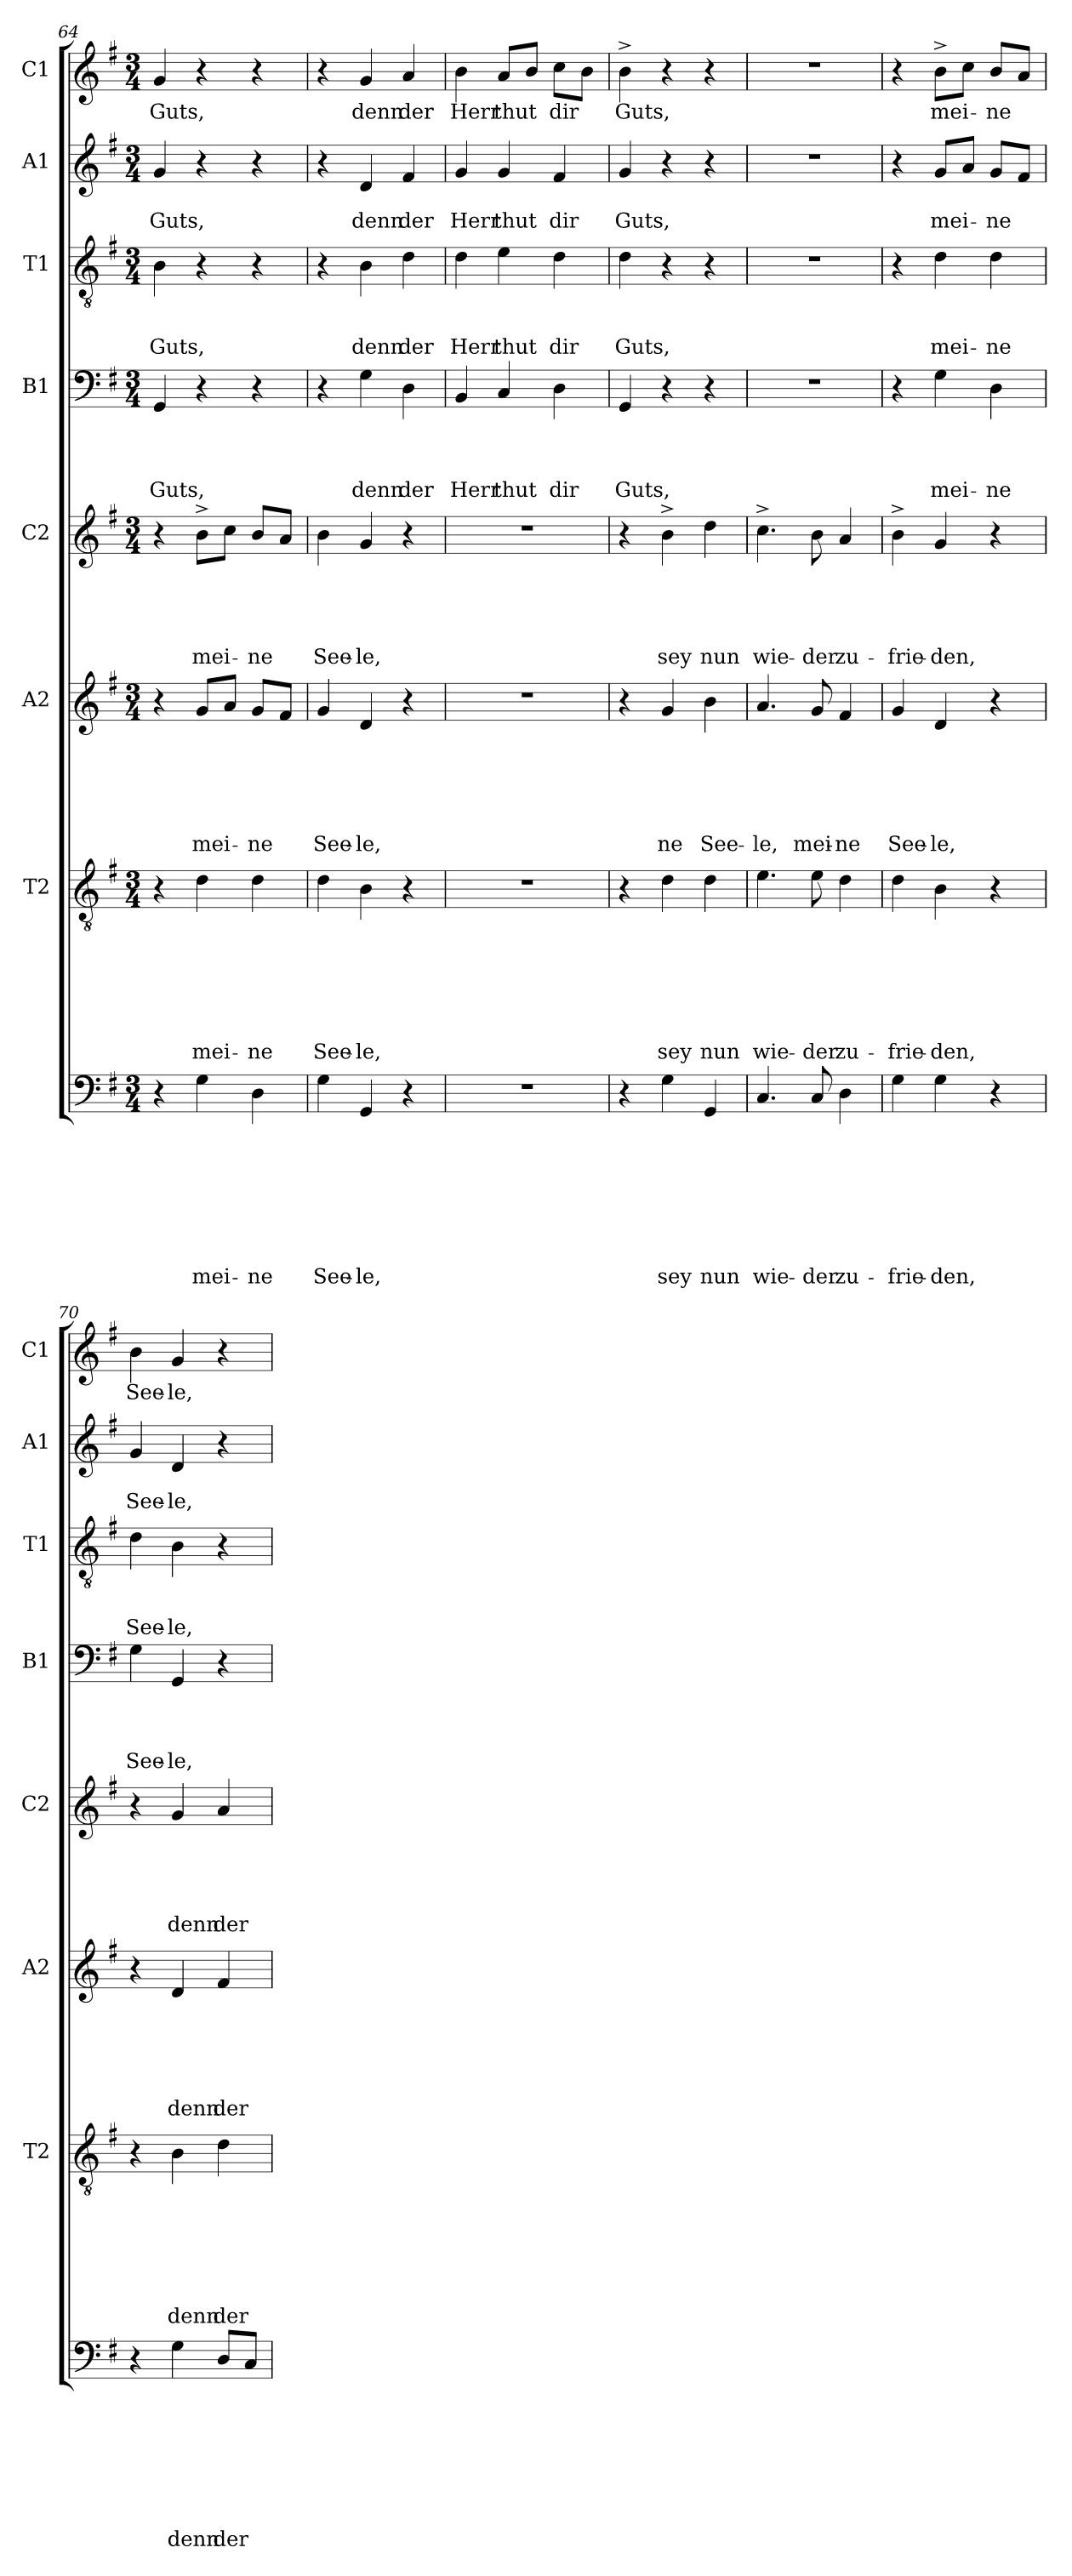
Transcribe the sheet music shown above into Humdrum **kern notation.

**kern	**text	**text	**text	**text	**text	**text	**text	**text	**kern	**text	**text	**text	**text	**text	**text	**text	**kern	**text	**text	**text	**text	**text	**text	**kern	**text	**text	**text	**text	**text	**kern	**text	**text	**text	**text	**kern	**text	**text	**text	**kern	**text	**text	**kern	**text
*part8	*part8	*part8	*part8	*part8	*part8	*part8	*part8	*part8	*part7	*part7	*part7	*part7	*part7	*part7	*part7	*part7	*part6	*part6	*part6	*part6	*part6	*part6	*part6	*part5	*part5	*part5	*part5	*part5	*part5	*part4	*part4	*part4	*part4	*part4	*part3	*part3	*part3	*part3	*part2	*part2	*part2	*part1	*part1
*staff8	*staff8	*staff8	*staff8	*staff8	*staff8	*staff8	*staff8	*staff8	*staff7	*staff7	*staff7	*staff7	*staff7	*staff7	*staff7	*staff7	*staff6	*staff6	*staff6	*staff6	*staff6	*staff6	*staff6	*staff5	*staff5	*staff5	*staff5	*staff5	*staff5	*staff4	*staff4	*staff4	*staff4	*staff4	*staff3	*staff3	*staff3	*staff3	*staff2	*staff2	*staff2	*staff1	*staff1
*	*	*	*	*	*	*	*	*	*I"T2	*	*	*	*	*	*	*	*I"A2	*	*	*	*	*	*	*I"C2	*	*	*	*	*	*I"B1	*	*	*	*	*I"T1	*	*	*	*I"A1	*	*	*I"C1	*
*	*	*	*	*	*	*	*	*	*I'T2	*	*	*	*	*	*	*	*I'A2	*	*	*	*	*	*	*I'C2	*	*	*	*	*	*I'B1	*	*	*	*	*I'T1	*	*	*	*I'A1	*	*	*I'C1	*
*clefF4	*	*	*	*	*	*	*	*	*clefGv2	*	*	*	*	*	*	*	*clefG2	*	*	*	*	*	*	*clefG2	*	*	*	*	*	*clefF4	*	*	*	*	*clefGv2	*	*	*	*clefG2	*	*	*clefG2	*
*k[f#]	*	*	*	*	*	*	*	*	*k[f#]	*	*	*	*	*	*	*	*k[f#]	*	*	*	*	*	*	*k[f#]	*	*	*	*	*	*k[f#]	*	*	*	*	*k[f#]	*	*	*	*k[f#]	*	*	*k[f#]	*
*G:	*	*	*	*	*	*	*	*	*G:	*	*	*	*	*	*	*	*G:	*	*	*	*	*	*	*G:	*	*	*	*	*	*G:	*	*	*	*	*G:	*	*	*	*G:	*	*	*G:	*
*M3/4	*	*	*	*	*	*	*	*	*M3/4	*	*	*	*	*	*	*	*M3/4	*	*	*	*	*	*	*M3/4	*	*	*	*	*	*M3/4	*	*	*	*	*M3/4	*	*	*	*M3/4	*	*	*M3/4	*
=64	=64	=64	=64	=64	=64	=64	=64	=64	=64	=64	=64	=64	=64	=64	=64	=64	=64	=64	=64	=64	=64	=64	=64	=64	=64	=64	=64	=64	=64	=64	=64	=64	=64	=64	=64	=64	=64	=64	=64	=64	=64	=64	=64
!	!	!	!	!	!	!	!	!	!	!	!	!	!	!	!	!	!	!	!	!	!	!	!	!	!	!	!	!	!	!	!	!	!	!LO:LY:b	!	!	!	!LO:LY:b	!	!	!LO:LY:b	!	!LO:LY:b
4r	.	.	.	.	.	.	.	.	4r	.	.	.	.	.	.	.	4r	.	.	.	.	.	.	4r	.	.	.	.	.	4GG/	.	.	.	Guts,	4B\	.	.	Guts,	4g/	.	Guts,	4g/	Guts,
!	!	!	!	!	!	!	!	!LO:LY:b	!	!	!	!	!	!	!	!LO:LY:b	!	!	!	!	!	!	!LO:LY:b	!	!	!	!	!	!LO:LY:b	!	!	!	!	!	!	!	!	!	!	!	!	!	!
4G\	.	.	.	.	.	.	.	mei-	4d\	.	.	.	.	.	.	mei-	8g/L	.	.	.	.	.	mei-	8b^>\L	.	.	.	.	mei-	4r	.	.	.	.	4r	.	.	.	4r	.	.	4r	.
.	.	.	.	.	.	.	.	.	.	.	.	.	.	.	.	.	8a/J	.	.	.	.	.	.	8cc\J	.	.	.	.	.	.	.	.	.	.	.	.	.	.	.	.	.	.	.
!	!	!	!	!	!	!	!	!LO:LY:b	!	!	!	!	!	!	!	!LO:LY:b	!	!	!	!	!	!	!LO:LY:b	!	!	!	!	!	!LO:LY:b	!	!	!	!	!	!	!	!	!	!	!	!	!	!
4D\	.	.	.	.	.	.	.	-ne	4d\	.	.	.	.	.	.	-ne	8g/L	.	.	.	.	.	-ne	8b/L	.	.	.	.	-ne	4r	.	.	.	.	4r	.	.	.	4r	.	.	4r	.
.	.	.	.	.	.	.	.	.	.	.	.	.	.	.	.	.	8f#/J	.	.	.	.	.	.	8a/J	.	.	.	.	.	.	.	.	.	.	.	.	.	.	.	.	.	.	.
=65	=65	=65	=65	=65	=65	=65	=65	=65	=65	=65	=65	=65	=65	=65	=65	=65	=65	=65	=65	=65	=65	=65	=65	=65	=65	=65	=65	=65	=65	=65	=65	=65	=65	=65	=65	=65	=65	=65	=65	=65	=65	=65	=65
!	!	!	!	!	!	!	!	!LO:LY:b	!	!	!	!	!	!	!	!LO:LY:b	!	!	!	!	!	!	!LO:LY:b	!	!	!	!	!	!LO:LY:b	!	!	!	!	!	!	!	!	!	!	!	!	!	!
4G\	.	.	.	.	.	.	.	See-	4d\	.	.	.	.	.	.	See-	4g/	.	.	.	.	.	See-	4b\	.	.	.	.	See-	4r	.	.	.	.	4r	.	.	.	4r	.	.	4r	.
!	!	!	!	!	!	!	!	!LO:LY:b	!	!	!	!	!	!	!	!LO:LY:b	!	!	!	!	!	!	!LO:LY:b	!	!	!	!	!	!LO:LY:b	!	!	!	!	!LO:LY:b	!	!	!	!LO:LY:b	!	!	!LO:LY:b	!	!LO:LY:b
4GG/	.	.	.	.	.	.	.	-le,	4B\	.	.	.	.	.	.	-le,	4d/	.	.	.	.	.	-le,	4g/	.	.	.	.	-le,	4G\	.	.	.	denn	4B\	.	.	denn	4d/	.	denn	4g/	denn
!	!	!	!	!	!	!	!	!	!	!	!	!	!	!	!	!	!	!	!	!	!	!	!	!	!	!	!	!	!	!	!	!	!	!LO:LY:b	!	!	!	!LO:LY:b	!	!	!LO:LY:b	!	!LO:LY:b
4r	.	.	.	.	.	.	.	.	4r	.	.	.	.	.	.	.	4r	.	.	.	.	.	.	4r	.	.	.	.	.	4D\	.	.	.	der	4d\	.	.	der	4f#/	.	der	4a/	der
=66	=66	=66	=66	=66	=66	=66	=66	=66	=66	=66	=66	=66	=66	=66	=66	=66	=66	=66	=66	=66	=66	=66	=66	=66	=66	=66	=66	=66	=66	=66	=66	=66	=66	=66	=66	=66	=66	=66	=66	=66	=66	=66	=66
!LO:N:vis=1	!	!	!	!	!	!	!	!	!LO:N:vis=1	!	!	!	!	!	!	!	!LO:N:vis=1	!	!	!	!	!	!	!LO:N:vis=1	!	!	!	!	!	!	!	!	!	!LO:LY:b	!	!	!	!LO:LY:b	!	!	!LO:LY:b	!	!LO:LY:b
2.r	.	.	.	.	.	.	.	.	2.r	.	.	.	.	.	.	.	2.r	.	.	.	.	.	.	2.r	.	.	.	.	.	4BB/	.	.	.	Herr	4d\	.	.	Herr	4g/	.	Herr	4b\	Herr
!	!	!	!	!	!	!	!	!	!	!	!	!	!	!	!	!	!	!	!	!	!	!	!	!	!	!	!	!	!	!	!	!	!	!LO:LY:b	!	!	!	!LO:LY:b	!	!	!LO:LY:b	!	!LO:LY:b
.	.	.	.	.	.	.	.	.	.	.	.	.	.	.	.	.	.	.	.	.	.	.	.	.	.	.	.	.	.	4C/	.	.	.	thut	4e\	.	.	thut	4g/	.	thut	8a/L	thut
.	.	.	.	.	.	.	.	.	.	.	.	.	.	.	.	.	.	.	.	.	.	.	.	.	.	.	.	.	.	.	.	.	.	.	.	.	.	.	.	.	.	8b/J	.
!	!	!	!	!	!	!	!	!	!	!	!	!	!	!	!	!	!	!	!	!	!	!	!	!	!	!	!	!	!	!	!	!	!	!LO:LY:b	!	!	!	!LO:LY:b	!	!	!LO:LY:b	!	!LO:LY:b
.	.	.	.	.	.	.	.	.	.	.	.	.	.	.	.	.	.	.	.	.	.	.	.	.	.	.	.	.	.	4D\	.	.	.	dir	4d\	.	.	dir	4f#/	.	dir	8cc\L	dir
.	.	.	.	.	.	.	.	.	.	.	.	.	.	.	.	.	.	.	.	.	.	.	.	.	.	.	.	.	.	.	.	.	.	.	.	.	.	.	.	.	.	8b\J	.
=67	=67	=67	=67	=67	=67	=67	=67	=67	=67	=67	=67	=67	=67	=67	=67	=67	=67	=67	=67	=67	=67	=67	=67	=67	=67	=67	=67	=67	=67	=67	=67	=67	=67	=67	=67	=67	=67	=67	=67	=67	=67	=67	=67
!	!	!	!	!	!	!	!	!	!	!	!	!	!	!	!	!	!	!	!	!	!	!	!	!	!	!	!	!	!	!	!	!	!	!LO:LY:b	!	!	!	!LO:LY:b	!	!	!LO:LY:b	!	!LO:LY:b
4r	.	.	.	.	.	.	.	.	4r	.	.	.	.	.	.	.	4r	.	.	.	.	.	.	4r	.	.	.	.	.	4GG/	.	.	.	Guts,	4d\	.	.	Guts,	4g/	.	Guts,	4b^>\	Guts,
!	!	!	!	!	!	!	!	!LO:LY:b	!	!	!	!	!	!	!	!LO:LY:b	!	!	!	!	!	!	!LO:LY:b	!	!	!	!	!	!LO:LY:b	!	!	!	!	!	!	!	!	!	!	!	!	!	!
4G\	.	.	.	.	.	.	.	sey	4d\	.	.	.	.	.	.	sey	4g/	.	.	.	.	.	ne	4b^>\	.	.	.	.	sey	4r	.	.	.	.	4r	.	.	.	4r	.	.	4r	.
!	!	!	!	!	!	!	!	!LO:LY:b	!	!	!	!	!	!	!	!LO:LY:b	!	!	!	!	!	!	!LO:LY:b	!	!	!	!	!	!LO:LY:b	!	!	!	!	!	!	!	!	!	!	!	!	!	!
4GG/	.	.	.	.	.	.	.	nun	4d\	.	.	.	.	.	.	nun	4b\	.	.	.	.	.	See-	4dd\	.	.	.	.	nun	4r	.	.	.	.	4r	.	.	.	4r	.	.	4r	.
=68	=68	=68	=68	=68	=68	=68	=68	=68	=68	=68	=68	=68	=68	=68	=68	=68	=68	=68	=68	=68	=68	=68	=68	=68	=68	=68	=68	=68	=68	=68	=68	=68	=68	=68	=68	=68	=68	=68	=68	=68	=68	=68	=68
!	!	!	!	!	!	!	!	!LO:LY:b	!	!	!	!	!	!	!	!LO:LY:b	!	!	!	!	!	!	!LO:LY:b	!	!	!	!	!	!LO:LY:b	!LO:N:vis=1	!	!	!	!	!LO:N:vis=1	!	!	!	!LO:N:vis=1	!	!	!LO:N:vis=1	!
4.C/	.	.	.	.	.	.	.	wie-	4.e\	.	.	.	.	.	.	wie-	4.a/	.	.	.	.	.	-le,	4.cc^>\	.	.	.	.	wie-	2.r	.	.	.	.	2.r	.	.	.	2.r	.	.	2.r	.
!	!	!	!	!	!	!	!	!LO:LY:b	!	!	!	!	!	!	!	!LO:LY:b	!	!	!	!	!	!	!LO:LY:b	!	!	!	!	!	!LO:LY:b	!	!	!	!	!	!	!	!	!	!	!	!	!	!
8C/	.	.	.	.	.	.	.	-der	8e\	.	.	.	.	.	.	-der	8g/	.	.	.	.	.	mei-	8b\	.	.	.	.	-der	.	.	.	.	.	.	.	.	.	.	.	.	.	.
!	!	!	!	!	!	!	!	!LO:LY:b	!	!	!	!	!	!	!	!LO:LY:b	!	!	!	!	!	!	!LO:LY:b:rj	!	!	!	!	!	!LO:LY:b	!	!	!	!	!	!	!	!	!	!	!	!	!	!
4D\	.	.	.	.	.	.	.	zu-	4d\	.	.	.	.	.	.	zu-	4f#/	.	.	.	.	.	-ne	4a/	.	.	.	.	zu-	.	.	.	.	.	.	.	.	.	.	.	.	.	.
!!LO:LB:g=z
=69	=69	=69	=69	=69	=69	=69	=69	=69	=69	=69	=69	=69	=69	=69	=69	=69	=69	=69	=69	=69	=69	=69	=69	=69	=69	=69	=69	=69	=69	=69	=69	=69	=69	=69	=69	=69	=69	=69	=69	=69	=69	=69	=69
!	!	!	!	!	!	!	!	!LO:LY:b	!	!	!	!	!	!	!	!LO:LY:b	!	!	!	!	!	!	!LO:LY:b	!	!	!	!	!	!LO:LY:b	!	!	!	!	!	!	!	!	!	!	!	!	!	!
4G\	.	.	.	.	.	.	.	-frie-	4d\	.	.	.	.	.	.	-frie-	4g/	.	.	.	.	.	See-	4b^>\	.	.	.	.	-frie-	4r	.	.	.	.	4r	.	.	.	4r	.	.	4r	.
!	!	!	!	!	!	!	!	!LO:LY:b:rj	!	!	!	!	!	!	!	!LO:LY:b:rj	!	!	!	!	!	!	!LO:LY:b	!	!	!	!	!	!LO:LY:b:rj	!	!	!	!	!LO:LY:b	!	!	!	!LO:LY:b	!	!	!LO:LY:b	!	!LO:LY:b
4G\	.	.	.	.	.	.	.	-den,	4B\	.	.	.	.	.	.	-den,	4d/	.	.	.	.	.	-le,	4g/	.	.	.	.	-den,	4G\	.	.	.	mei-	4d\	.	.	mei-	8g/L	.	mei-	8b^>\L	mei-
.	.	.	.	.	.	.	.	.	.	.	.	.	.	.	.	.	.	.	.	.	.	.	.	.	.	.	.	.	.	.	.	.	.	.	.	.	.	.	8a/J	.	.	8cc\J	.
!	!	!	!	!	!	!	!	!	!	!	!	!	!	!	!	!	!	!	!	!	!	!	!	!	!	!	!	!	!	!	!	!	!	!LO:LY:b	!	!	!	!LO:LY:b	!	!	!LO:LY:b	!	!LO:LY:b
4r	.	.	.	.	.	.	.	.	4r	.	.	.	.	.	.	.	4r	.	.	.	.	.	.	4r	.	.	.	.	.	4D\	.	.	.	-ne	4d\	.	.	-ne	8g/L	.	-ne	8b/L	-ne
.	.	.	.	.	.	.	.	.	.	.	.	.	.	.	.	.	.	.	.	.	.	.	.	.	.	.	.	.	.	.	.	.	.	.	.	.	.	.	8f#/J	.	.	8a/J	.
=70	=70	=70	=70	=70	=70	=70	=70	=70	=70	=70	=70	=70	=70	=70	=70	=70	=70	=70	=70	=70	=70	=70	=70	=70	=70	=70	=70	=70	=70	=70	=70	=70	=70	=70	=70	=70	=70	=70	=70	=70	=70	=70	=70
!	!	!	!	!	!	!	!	!	!	!	!	!	!	!	!	!	!	!	!	!	!	!	!	!	!	!	!	!	!	!	!	!	!	!LO:LY:b	!	!	!	!LO:LY:b	!	!	!LO:LY:b	!	!LO:LY:b
4r	.	.	.	.	.	.	.	.	4r	.	.	.	.	.	.	.	4r	.	.	.	.	.	.	4r	.	.	.	.	.	4G\	.	.	.	See-	4d\	.	.	See-	4g/	.	See-	4b\	See-
!	!	!	!	!	!	!	!	!LO:LY:b	!	!	!	!	!	!	!	!LO:LY:b	!	!	!	!	!	!	!LO:LY:b	!	!	!	!	!	!LO:LY:b	!	!	!	!	!LO:LY:b	!	!	!	!LO:LY:b	!	!	!LO:LY:b	!	!LO:LY:b
4G\	.	.	.	.	.	.	.	denn	4B\	.	.	.	.	.	.	denn	4d/	.	.	.	.	.	denn	4g/	.	.	.	.	denn	4GG/	.	.	.	-le,	4B\	.	.	-le,	4d/	.	-le,	4g/	-le,
!	!	!	!	!	!	!	!	!LO:LY:b	!	!	!	!	!	!	!	!LO:LY:b	!	!	!	!	!	!	!LO:LY:b	!	!	!	!	!	!LO:LY:b	!	!	!	!	!	!	!	!	!	!	!	!	!	!
8D/L	.	.	.	.	.	.	.	der	4d\	.	.	.	.	.	.	der	4f#/	.	.	.	.	.	der	4a/	.	.	.	.	der	4r	.	.	.	.	4r	.	.	.	4r	.	.	4r	.
8C/J	.	.	.	.	.	.	.	.	.	.	.	.	.	.	.	.	.	.	.	.	.	.	.	.	.	.	.	.	.	.	.	.	.	.	.	.	.	.	.	.	.	.	.
=	=	=	=	=	=	=	=	=	=	=	=	=	=	=	=	=	=	=	=	=	=	=	=	=	=	=	=	=	=	=	=	=	=	=	=	=	=	=	=	=	=	=	=
*-	*-	*-	*-	*-	*-	*-	*-	*-	*-	*-	*-	*-	*-	*-	*-	*-	*-	*-	*-	*-	*-	*-	*-	*-	*-	*-	*-	*-	*-	*-	*-	*-	*-	*-	*-	*-	*-	*-	*-	*-	*-	*-	*-
